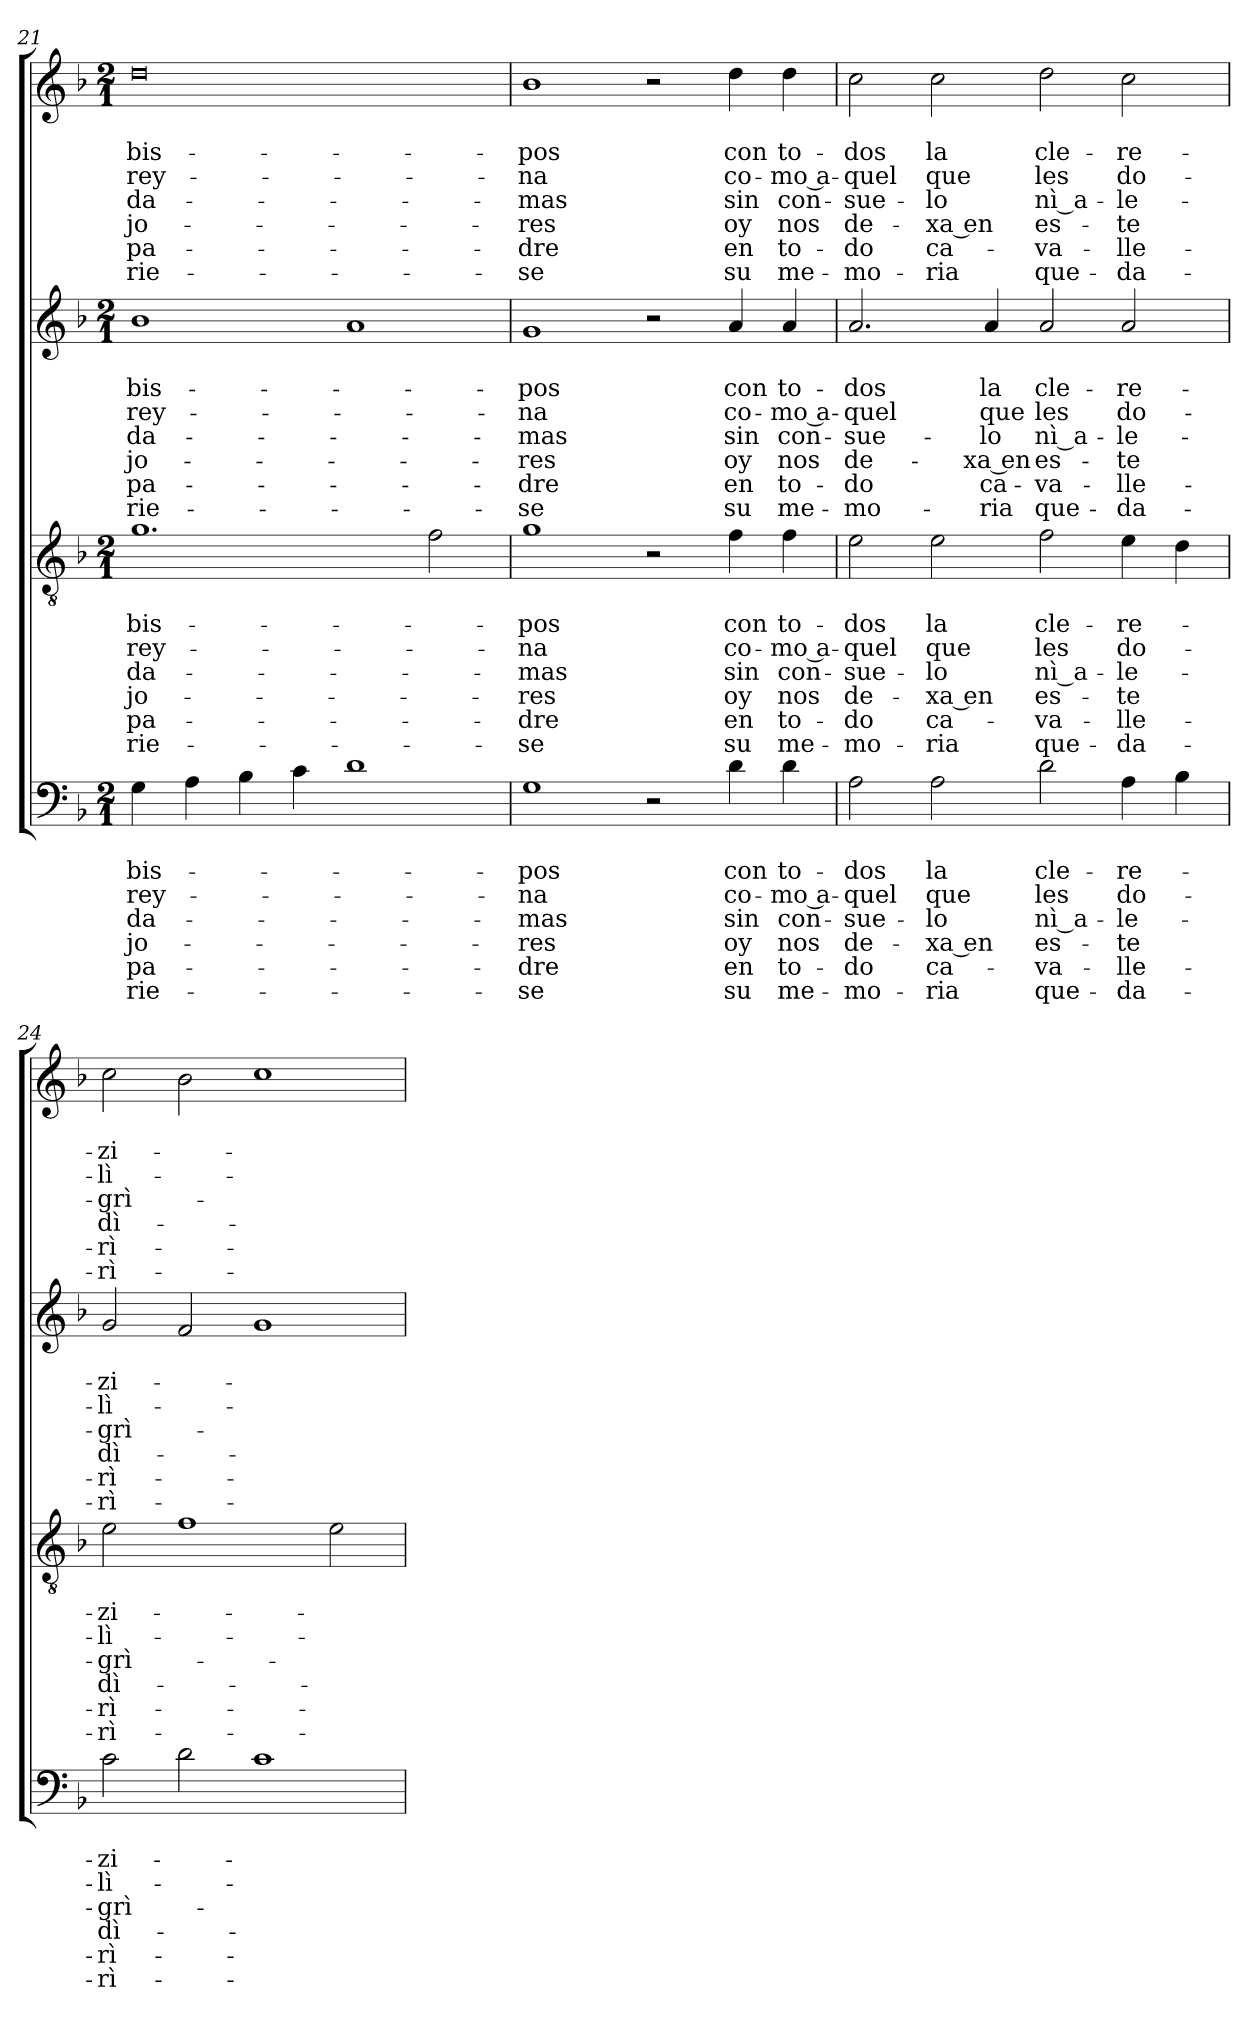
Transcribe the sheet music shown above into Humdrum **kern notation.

**kern	**text	**text	**text	**text	**text	**text	**text	**kern	**text	**text	**text	**text	**text	**text	**text	**kern	**text	**text	**text	**text	**text	**text	**text	**kern	**text	**text	**text	**text	**text	**text	**text
*part4	*part4	*part4	*part4	*part4	*part4	*part4	*part4	*part3	*part3	*part3	*part3	*part3	*part3	*part3	*part3	*part2	*part2	*part2	*part2	*part2	*part2	*part2	*part2	*part1	*part1	*part1	*part1	*part1	*part1	*part1	*part1
*staff4	*staff4	*staff4	*staff4	*staff4	*staff4	*staff4	*staff4	*staff3	*staff3	*staff3	*staff3	*staff3	*staff3	*staff3	*staff3	*staff2	*staff2	*staff2	*staff2	*staff2	*staff2	*staff2	*staff2	*staff1	*staff1	*staff1	*staff1	*staff1	*staff1	*staff1	*staff1
*clefF4	*	*	*	*	*	*	*	*clefGv2	*	*	*	*	*	*	*	*clefG2	*	*	*	*	*	*	*	*clefG2	*	*	*	*	*	*	*
*k[b-]	*	*	*	*	*	*	*	*k[b-]	*	*	*	*	*	*	*	*k[b-]	*	*	*	*	*	*	*	*k[b-]	*	*	*	*	*	*	*
*M2/1	*	*	*	*	*	*	*	*M2/1	*	*	*	*	*	*	*	*M2/1	*	*	*	*	*	*	*	*M2/1	*	*	*	*	*	*	*
=21	=21	=21	=21	=21	=21	=21	=21	=21	=21	=21	=21	=21	=21	=21	=21	=21	=21	=21	=21	=21	=21	=21	=21	=21	=21	=21	=21	=21	=21	=21	=21
!	!	!LO:LY:b	!LO:LY:b	!LO:LY:b	!LO:LY:b	!LO:LY:b	!LO:LY:b	!	!	!LO:LY:b	!LO:LY:b	!LO:LY:b	!LO:LY:b	!LO:LY:b	!LO:LY:b	!	!	!LO:LY:b	!LO:LY:b	!LO:LY:b	!LO:LY:b	!LO:LY:b	!LO:LY:b	!	!	!LO:LY:b	!LO:LY:b	!LO:LY:b	!LO:LY:b	!LO:LY:b	!LO:LY:b
4G\	.	-bis-	rey-	da-	-jo-	pa-	-rie-	1.g	.	-bis-	rey-	da-	-jo-	pa-	-rie-	1b-	.	-bis-	rey-	da-	-jo-	pa-	-rie-	0dd	.	-bis-	rey-	da-	-jo-	pa-	-rie-
4A\	.	.	.	.	.	.	.	.	.	.	.	.	.	.	.	.	.	.	.	.	.	.	.	.	.	.	.	.	.	.	.
4B-\	.	.	.	.	.	.	.	.	.	.	.	.	.	.	.	.	.	.	.	.	.	.	.	.	.	.	.	.	.	.	.
4c\	.	.	.	.	.	.	.	.	.	.	.	.	.	.	.	.	.	.	.	.	.	.	.	.	.	.	.	.	.	.	.
1d	.	.	.	.	.	.	.	.	.	.	.	.	.	.	.	1a	.	.	.	.	.	.	.	.	.	.	.	.	.	.	.
.	.	.	.	.	.	.	.	2f\	.	.	.	.	.	.	.	.	.	.	.	.	.	.	.	.	.	.	.	.	.	.	.
=22	=22	=22	=22	=22	=22	=22	=22	=22	=22	=22	=22	=22	=22	=22	=22	=22	=22	=22	=22	=22	=22	=22	=22	=22	=22	=22	=22	=22	=22	=22	=22
!	!	!LO:LY:b	!LO:LY:b	!LO:LY:b	!LO:LY:b	!LO:LY:b	!LO:LY:b	!	!	!LO:LY:b	!LO:LY:b	!LO:LY:b	!LO:LY:b	!LO:LY:b	!LO:LY:b	!	!	!LO:LY:b	!LO:LY:b	!LO:LY:b	!LO:LY:b	!LO:LY:b	!LO:LY:b	!	!	!LO:LY:b	!LO:LY:b	!LO:LY:b	!LO:LY:b	!LO:LY:b	!LO:LY:b
1G	.	-pos	-na	-mas	-res	-dre	-se	1g	.	-pos	-na	-mas	-res	-dre	-se	1g	.	-pos	-na	-mas	-res	-dre	-se	1b-	.	-pos	-na	-mas	-res	-dre	-se
2r	.	.	.	.	.	.	.	2r	.	.	.	.	.	.	.	2r	.	.	.	.	.	.	.	2r	.	.	.	.	.	.	.
!	!	!LO:LY:b	!LO:LY:b	!LO:LY:b	!LO:LY:b	!LO:LY:b	!LO:LY:b	!	!	!LO:LY:b	!LO:LY:b	!LO:LY:b	!LO:LY:b	!LO:LY:b	!LO:LY:b	!	!	!LO:LY:b	!LO:LY:b	!LO:LY:b	!LO:LY:b	!LO:LY:b	!LO:LY:b	!	!	!LO:LY:b	!LO:LY:b	!LO:LY:b	!LO:LY:b	!LO:LY:b	!LO:LY:b
4d\	.	con	co-	sin	oy	en	su	4f\	.	con	co-	sin	oy	en	su	4a/	.	con	co-	sin	oy	en	su	4dd\	.	con	co-	sin	oy	en	su
!	!	!LO:LY:b	!LO:LY:b	!LO:LY:b	!LO:LY:b	!LO:LY:b	!LO:LY:b	!	!	!LO:LY:b	!LO:LY:b	!LO:LY:b	!LO:LY:b	!LO:LY:b	!LO:LY:b	!	!	!LO:LY:b	!LO:LY:b	!LO:LY:b	!LO:LY:b	!LO:LY:b	!LO:LY:b	!	!	!LO:LY:b	!LO:LY:b	!LO:LY:b	!LO:LY:b	!LO:LY:b	!LO:LY:b
4d\	.	to-	mo a-	con-	nos	to-	me-	4f\	.	to-	mo a-	con-	nos	to-	me-	4a/	.	to-	mo a-	con-	nos	to-	me-	4dd\	.	to-	mo a-	con-	nos	to-	me-
=23	=23	=23	=23	=23	=23	=23	=23	=23	=23	=23	=23	=23	=23	=23	=23	=23	=23	=23	=23	=23	=23	=23	=23	=23	=23	=23	=23	=23	=23	=23	=23
!	!	!LO:LY:b	!LO:LY:b	!LO:LY:b	!LO:LY:b	!LO:LY:b	!LO:LY:b	!	!	!LO:LY:b	!LO:LY:b	!LO:LY:b	!LO:LY:b	!LO:LY:b	!LO:LY:b	!	!	!LO:LY:b	!LO:LY:b	!LO:LY:b	!LO:LY:b	!LO:LY:b	!LO:LY:b	!	!	!LO:LY:b	!LO:LY:b	!LO:LY:b	!LO:LY:b	!LO:LY:b	!LO:LY:b
2A\	.	-dos	-quel	-sue-	de-	-do	-mo-	2e\	.	-dos	-quel	-sue-	de-	-do	-mo-	2.a/	.	-dos	-quel	-sue-	de-	-do	-mo-	2cc\	.	-dos	-quel	-sue-	de-	-do	-mo-
!	!	!LO:LY:b	!LO:LY:b	!LO:LY:b	!LO:LY:b	!LO:LY:b	!LO:LY:b	!	!	!LO:LY:b	!LO:LY:b	!LO:LY:b	!LO:LY:b	!LO:LY:b	!LO:LY:b	!	!	!	!	!	!	!	!	!	!	!LO:LY:b	!LO:LY:b	!LO:LY:b	!LO:LY:b	!LO:LY:b	!LO:LY:b
2A\	.	la	que	-lo	xa en	ca-	-ria	2e\	.	la	que	-lo	xa en	ca-	-ria	.	.	.	.	.	.	.	.	2cc\	.	la	que	-lo	xa en	ca-	-ria
!	!	!	!	!	!	!	!	!	!	!	!	!	!	!	!	!	!	!LO:LY:b	!LO:LY:b	!LO:LY:b	!LO:LY:b	!LO:LY:b	!LO:LY:b	!	!	!	!	!	!	!	!
.	.	.	.	.	.	.	.	.	.	.	.	.	.	.	.	4a/	.	la	que	-lo	xa en	ca-	-ria	.	.	.	.	.	.	.	.
!	!	!LO:LY:b	!LO:LY:b	!LO:LY:b	!LO:LY:b	!LO:LY:b	!LO:LY:b	!	!	!LO:LY:b	!LO:LY:b	!LO:LY:b	!LO:LY:b	!LO:LY:b	!LO:LY:b	!	!	!LO:LY:b	!LO:LY:b	!LO:LY:b	!LO:LY:b	!LO:LY:b	!LO:LY:b	!	!	!LO:LY:b	!LO:LY:b	!LO:LY:b	!LO:LY:b	!LO:LY:b	!LO:LY:b
2d\	.	cle-	les	nì a-	es-	-va-	que-	2f\	.	cle-	les	nì a-	es-	-va-	que-	2a/	.	cle-	les	nì a-	es-	-va-	que-	2dd\	.	cle-	les	nì a-	es-	-va-	que-
!	!	!LO:LY:b	!LO:LY:b	!LO:LY:b	!LO:LY:b	!LO:LY:b	!LO:LY:b	!	!	!LO:LY:b	!LO:LY:b	!LO:LY:b	!LO:LY:b	!LO:LY:b	!LO:LY:b	!	!	!LO:LY:b	!LO:LY:b	!LO:LY:b	!LO:LY:b	!LO:LY:b	!LO:LY:b	!	!	!LO:LY:b	!LO:LY:b	!LO:LY:b	!LO:LY:b	!LO:LY:b	!LO:LY:b
4A\	.	-re-	do-	-le-	-te	-lle-	-da-	4e\	.	-re-	do-	-le-	-te	-lle-	-da-	2a/	.	-re-	do-	-le-	-te	-lle-	-da-	2cc\	.	-re-	do-	-le-	-te	-lle-	-da-
4B-\	.	.	.	.	.	.	.	4d\	.	.	.	.	.	.	.	.	.	.	.	.	.	.	.	.	.	.	.	.	.	.	.
!!LO:PB:g=z
=24	=24	=24	=24	=24	=24	=24	=24	=24	=24	=24	=24	=24	=24	=24	=24	=24	=24	=24	=24	=24	=24	=24	=24	=24	=24	=24	=24	=24	=24	=24	=24
!	!	!LO:LY:b	!LO:LY:b	!LO:LY:b	!LO:LY:b	!LO:LY:b	!LO:LY:b	!	!	!LO:LY:b	!LO:LY:b	!LO:LY:b	!LO:LY:b	!LO:LY:b	!LO:LY:b	!	!	!LO:LY:b	!LO:LY:b	!LO:LY:b	!LO:LY:b	!LO:LY:b	!LO:LY:b	!	!	!LO:LY:b	!LO:LY:b	!LO:LY:b	!LO:LY:b	!LO:LY:b	!LO:LY:b
2c\	.	-zi-	-lì-	-grì-	dì-	-rì-	-rì-	2e\	.	-zi-	-lì-	-grì-	dì-	-rì-	-rì-	2g/	.	-zi-	-lì-	-grì-	dì-	-rì-	-rì-	2cc\	.	-zi-	-lì-	-grì-	dì-	-rì-	-rì-
2d\	.	.	.	.	.	.	.	1f	.	.	.	.	.	.	.	2f/	.	.	.	.	.	.	.	2b-\	.	.	.	.	.	.	.
1c	.	.	.	.	.	.	.	.	.	.	.	.	.	.	.	1g	.	.	.	.	.	.	.	1cc	.	.	.	.	.	.	.
.	.	.	.	.	.	.	.	2e\	.	.	.	.	.	.	.	.	.	.	.	.	.	.	.	.	.	.	.	.	.	.	.
=	=	=	=	=	=	=	=	=	=	=	=	=	=	=	=	=	=	=	=	=	=	=	=	=	=	=	=	=	=	=	=
*-	*-	*-	*-	*-	*-	*-	*-	*-	*-	*-	*-	*-	*-	*-	*-	*-	*-	*-	*-	*-	*-	*-	*-	*-	*-	*-	*-	*-	*-	*-	*-
